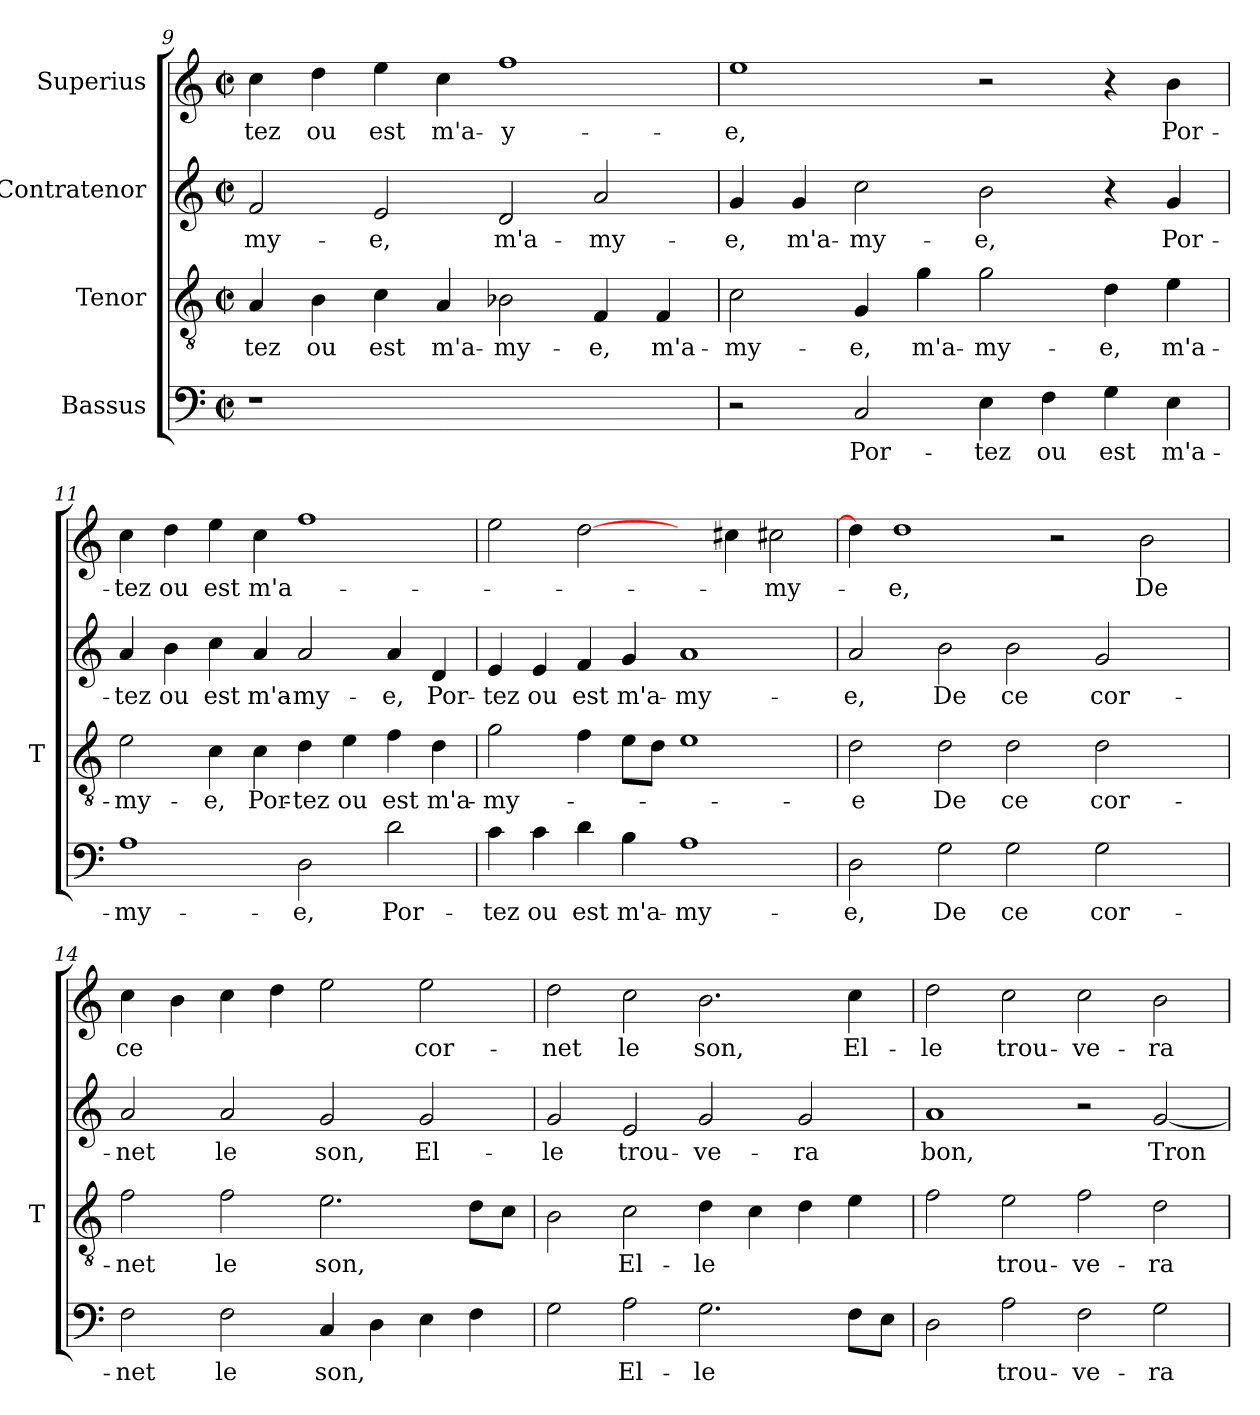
**kern	**text	**kern	**text	**kern	**text	**kern	**text
*part4	*part4	*part3	*part3	*part2	*part2	*part1	*part1
*staff4	*staff4	*staff3	*staff3	*staff2	*staff2	*staff1	*staff1
*I"Bassus	*	*I"Tenor	*	*I"Contratenor	*	*I"Superius	*
*	*	*I'T	*	*	*	*	*
*clefF4	*	*clefGv2	*	*clefG2	*	*clefG2	*
*k[]	*	*k[]	*	*k[]	*	*k[]	*
*C:	*	*C:	*	*C:	*	*C:	*
*M2/2	*	*M2/2	*	*M2/2	*	*M2/2	*
*met(c|)	*	*met(c|)	*	*met(c|)	*	*met(c|)	*
=9	=9	=9	=9	=9	=9	=9	=9
1r	.	4A	-tez	2f	my-	4cc	-tez
.	.	4B	-ou	.	.	4dd	-ou
.	.	4c	-est	2e	-e,	4ee	-est
.	.	4A	m'a-	.	.	4cc	m'a-
1ryy	.	2B-X	my-	2d	m'a-	1ff	y-
.	.	4F	-e,	2a	my-	.	.
.	.	4F	m'a-	.	.	.	.
=10	=10	=10	=10	=10	=10	=10	=10
2r	.	2c	my-	4g	-e,	1ee	-e,
.	.	.	.	4g	m'a-	.	.
2C	Por-	4G	-e,	2cc	my-	.	.
.	.	4g	m'a-	.	.	.	.
4E	-tez	2g	my-	2b	-e,	2r	.
4F	-ou	.	.	.	.	.	.
4G	-est	4d	-e,	4r	.	4r	.
4E	m'a-	4e	m'a-	4g	Por-	4b	Por-
!!LO:LB:g=z
=11	=11	=11	=11	=11	=11	=11	=11
1A	my-	2e	my-	4a	-tez	4cc	-tez
.	.	.	.	4b	-ou	4dd	-ou
.	.	4c	-e,	4cc	-est	4ee	-est
.	.	4c	Por-	4a	m'a-	4cc	m'a-
2D	-e,	4d	-tez	2a	my-	1ff	.
.	.	4e	-ou	.	.	.	.
2d	Por-	4f	-est	4a	-e,	.	.
.	.	4d	m'a-	4d	Por-	.	.
=12	=12	=12	=12	=12	=12	=12	=12
4c	-tez	2g	my-	4e	-tez	2ee	.
4c	-ou	.	.	4e	-ou	.	.
4d	-est	4f	.	4f	-est	[2dd	.
4B	m'a-	8eL	.	4g	m'a-	.	.
.	.	8dJ	.	.	.	.	.
1A	my-	1e	.	1a	my-	4ryy	.
.	.	.	.	.	.	4cc#X	.
.	.	.	.	.	.	2cc#X	my-
=13	=13	=13	=13	=13	=13	=13	=13
2D	-e,	2d	-e	2a	-e,	4dd]	.
.	.	.	.	.	.	1dd	-e,
2G	-De	2d	-De	2b	-De	.	.
2G	-ce	2d	-ce	2b	-ce	.	.
.	.	.	.	.	.	2r	.
2G	cor-	2d	cor-	2g	cor-	.	.
.	.	.	.	.	.	2b	-De
4ryy	.	4ryy	.	4ryy	.	.	.
!!LO:LB:g=z
=14	=14	=14	=14	=14	=14	=14	=14
2F	-net	2f	-net	2a	-net	4cc	-ce
.	.	.	.	.	.	4b	.
2F	-le	2f	-le	2a	-le	4cc	.
.	.	.	.	.	.	4dd	.
4C	-son,	2.e	-son,	2g	-son,	2ee	.
4D	.	.	.	.	.	.	.
4E	.	.	.	2g	El-	2ee	cor-
4F	.	8dL	.	.	.	.	.
.	.	8cJ	.	.	.	.	.
=15	=15	=15	=15	=15	=15	=15	=15
2G	.	2B	.	2g	-le	2dd	-net
2A	El-	2c	El-	2e	trou-	2cc	-le
2.G	-le	4d	-le	2g	ve-	2.b	-son,
.	.	4c	.	.	.	.	.
.	.	4d	.	2g	-ra	.	.
8FL	.	4e	.	.	.	4cc	El-
8EJ	.	.	.	.	.	.	.
=16	=16	=16	=16	=16	=16	=16	=16
2D	.	2f	.	1a	-bon,	2dd	-le
2A	trou-	2e	trou-	.	.	2cc	trou-
2F	ve-	2f	ve-	2r	.	2cc	ve-
2G	-ra	2d	-ra	[2g	-Tron	2b	-ra
=	=	=	=	=	=	=	=
*-	*-	*-	*-	*-	*-	*-	*-
